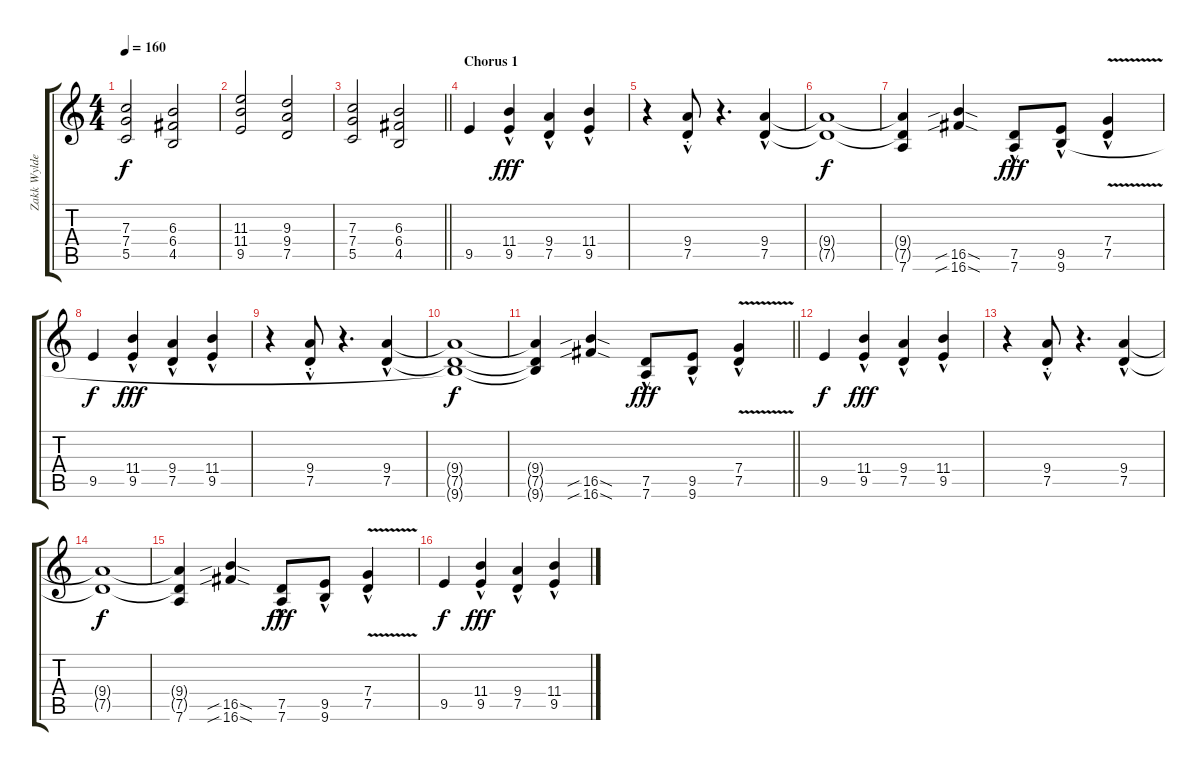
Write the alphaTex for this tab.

\track ("Zakk Wylde - Lead Guitar" "Zakk Wylde") {instrument distortionguitar}
\staff {score tabs}
\tuning (D4 A3 F3 C3 G2 D2) {hide}
\ts (4 4)
\tempo 160
\clef g2
\ks c
(7.3 7.4 5.5).2{dy f} (6.3 6.4 4.5).2 |
(11.3 11.4 9.5).2 (9.3 9.4 7.5).2 |
\barLineRight lightlight
(7.3 7.4 5.5).2 (6.3 6.4 4.5).2 |
\section ("" "Chorus 1")
9.5.4{volume 12} (11.4{hac} 9.5).4{dy fff} (9.4{hac} 7.5).4 (11.4{hac} 9.5).4 |
r.4 (9.4{hac st} 7.5).8 r.4{d} (9.4{hac} 7.5).4 |
(9.4{t} 7.5{t}).1{dy f} |
(9.4{t} 7.5{t} 7.6).4 (16.5{sib sod} 16.6{sib sod}).4 (7.5{hac} 7.6).8{dy fff} (9.5{hac} 9.6).8 (7.4{v} 7.5{hac}).4 |
9.5.4{dy f volume 12} (11.4 9.5{hac}).4{dy fff} (9.4 7.5{hac}).4 (11.4 9.5{hac}).4 |
r.4 (9.4{st} 7.5{hac}).8 r.4{d} (9.4 7.5{hac}).4 |
(9.4{t} 7.5{t} 9.6{t}).1{dy f} |
\barLineRight lightlight
(9.4{t} 7.5{t} 9.6{t}).4 (16.5{sib sod} 16.6{sib sod}).4 (7.5{hac} 7.6).8{dy fff} (9.5{hac} 9.6).8 (7.4{v} 7.5{hac}).4 |
\section ("" "")
9.5.4{dy f volume 12} (11.4{hac} 9.5).4{dy fff} (9.4{hac} 7.5).4 (11.4{hac} 9.5).4 |
r.4 (9.4{hac st} 7.5).8 r.4{d} (9.4{hac} 7.5).4 |
(9.4{t} 7.5{t}).1{dy f} |
(9.4{t} 7.5{t} 7.6).4 (16.5{sib sod} 16.6{sib sod}).4 (7.5{hac} 7.6).8{dy fff} (9.5{hac} 9.6).8 (7.4{v} 7.5{hac}).4 |
9.5.4{dy f volume 12} (11.4 9.5{hac}).4{dy fff} (9.4 7.5{hac}).4 (11.4 9.5{hac}).4
